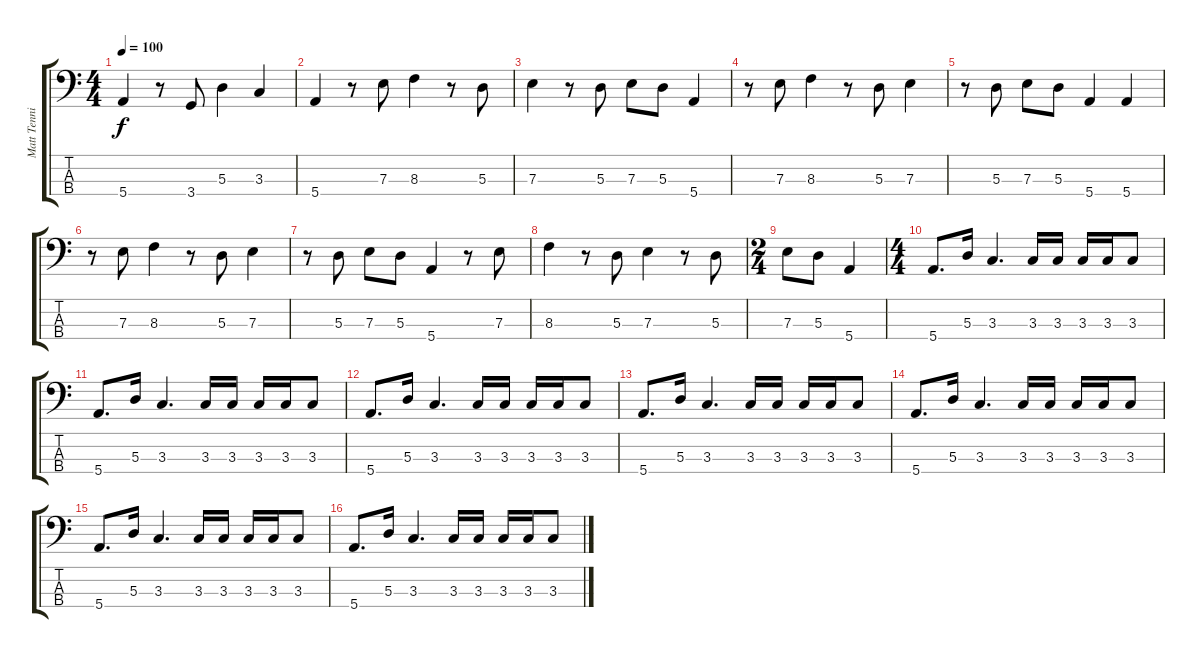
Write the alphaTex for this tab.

\track ("Matt Tennikof" "Matt Tenni") {instrument electricbassfinger}
\staff {score tabs}
\tuning (G2 D2 A1 E1) {hide}
\ts (4 4)
\tempo 100
\clef f4
\ks c
5.4.4{dy f} r.8 3.4.8 5.3.4 3.3.4 |
5.4.4 r.8 7.3.8 8.3.4 r.8 5.3.8 |
7.3.4 r.8 5.3.8 7.3.8 5.3.8 5.4.4 |
r.8 7.3.8 8.3.4 r.8 5.3.8 7.3.4 |
r.8 5.3.8 7.3.8 5.3.8 5.4.4 5.4.4 |
r.8 7.3.8 8.3.4 r.8 5.3.8 7.3.4 |
r.8 5.3.8 7.3.8 5.3.8 5.4.4 r.8 7.3.8 |
8.3.4 r.8 5.3.8 7.3.4 r.8 5.3.8 |
\ts (2 4)
7.3.8 5.3.8 5.4.4 |
\ts (4 4)
5.4.8{d} 5.3.16 3.3.4{d} 3.3.16 3.3.16 3.3.16 3.3.16 3.3.8 |
5.4.8{d} 5.3.16 3.3.4{d} 3.3.16 3.3.16 3.3.16 3.3.16 3.3.8 |
5.4.8{d} 5.3.16 3.3.4{d} 3.3.16 3.3.16 3.3.16 3.3.16 3.3.8 |
5.4.8{d} 5.3.16 3.3.4{d} 3.3.16 3.3.16 3.3.16 3.3.16 3.3.8 |
5.4.8{d} 5.3.16 3.3.4{d} 3.3.16 3.3.16 3.3.16 3.3.16 3.3.8 |
5.4.8{d} 5.3.16 3.3.4{d} 3.3.16 3.3.16 3.3.16 3.3.16 3.3.8 |
5.4.8{d} 5.3.16 3.3.4{d} 3.3.16 3.3.16 3.3.16 3.3.16 3.3.8
